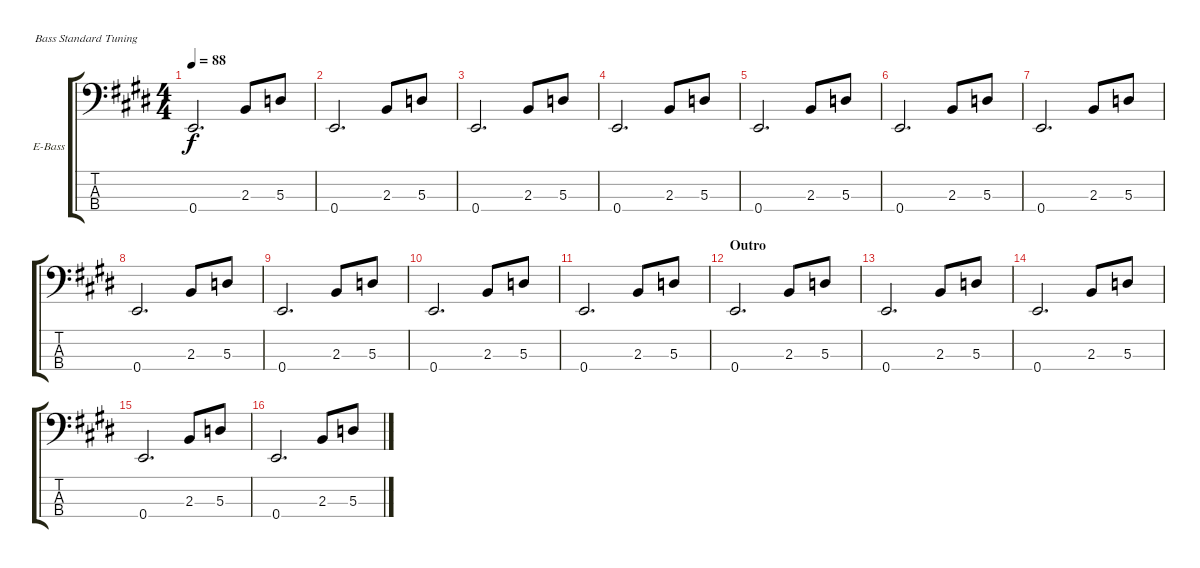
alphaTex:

\defaultSystemsLayout 4
\bracketExtendMode groupsimilarinstruments
\firstSystemTrackNameOrientation horizontal
\otherSystemsTrackNameOrientation horizontal
\track ("Electric Bass" "E-Bass") {instrument electricbassfinger}
\staff {score tabs}
\tuning (G2 D2 A1 E1)
\ts (4 4)
\tempo 88
\clef f4
\ks e
0.4.2{d dy f} 2.3.8 5.3.8 |
0.4.2{d} 2.3.8 5.3.8 |
0.4.2{d} 2.3.8 5.3.8 |
0.4.2{d} 2.3.8 5.3.8 |
0.4.2{d} 2.3.8 5.3.8 |
0.4.2{d} 2.3.8 5.3.8 |
0.4.2{d} 2.3.8 5.3.8 |
0.4.2{d} 2.3.8 5.3.8 |
0.4.2{d} 2.3.8 5.3.8 |
0.4.2{d} 2.3.8 5.3.8 |
0.4.2{d} 2.3.8 5.3.8 |
\section ("" "Outro")
0.4.2{d} 2.3.8 5.3.8 |
0.4.2{d} 2.3.8 5.3.8 |
0.4.2{d} 2.3.8 5.3.8 |
0.4.2{d} 2.3.8 5.3.8 |
0.4.2{d} 2.3.8 5.3.8
